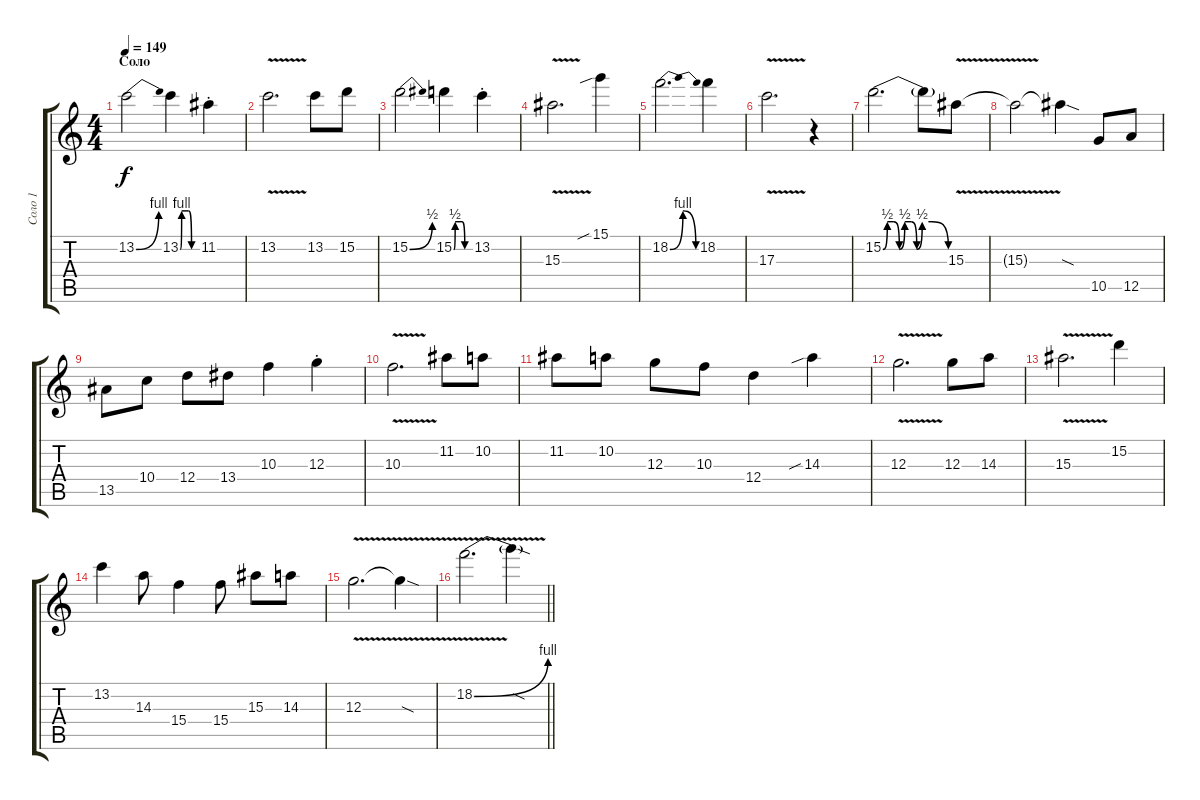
\track ("Соло 1" "Соло 1") {instrument overdrivenguitar}
\staff {score tabs}
\tuning (E4 B3 G3 D3 A2 E2) {hide}
\ts (4 4)
\section ("" "Соло")
\tempo 149
\clef g2
\ks c
13.2{be (bend 0 0 60 4)}.2{dy f} 13.2{be (custom 0 0 5 4 30 4 40 0 60 0)}.4 11.2{st}.4 |
13.2{v}.2{d} 13.2.8 15.2.8 |
15.2{be (bend 0 0 60 2)}.2 15.2{be (custom 0 0 5 2 30 2 40 0 60 0)}.4 13.2{st}.4 |
15.3{v}.2{d} 15.1{sib}.4 |
18.2{be (bendrelease 0 0 15 4 50 4 60 0)}.2{d} 18.2.4 |
17.3{v}.2{d} r.4 |
15.2{be (custom 0 0 4 2 10 2 15 0 20 2 26 2 31 0 36 2 45 2 60 0)}.2{d} 15.2{t}.8 15.3{v}.8 |
15.3{t}.2 15.3{sod t}.4 10.5.8 12.5.8 |
13.5.8 10.4.8 12.4.8 13.4.8 10.3.4 12.3{st}.4 |
10.3{v}.2{d} 11.2.8 10.2.8 |
11.2.8 10.2.8 12.3.8 10.3.8 12.4.4 14.3{sib}.4 |
12.3{v}.2{d} 12.3.8 14.3.8 |
15.3{v}.2{d} 15.2.4 |
13.2.4 14.3.8 15.4.4 15.4.8 15.3.8 14.3.8 |
12.3{v}.2{d} 12.3{sod t}.4 |
\barLineRight lightlight
18.2{be (bend 0 0 60 4) v}.2{d} 18.2{sod t}.4
